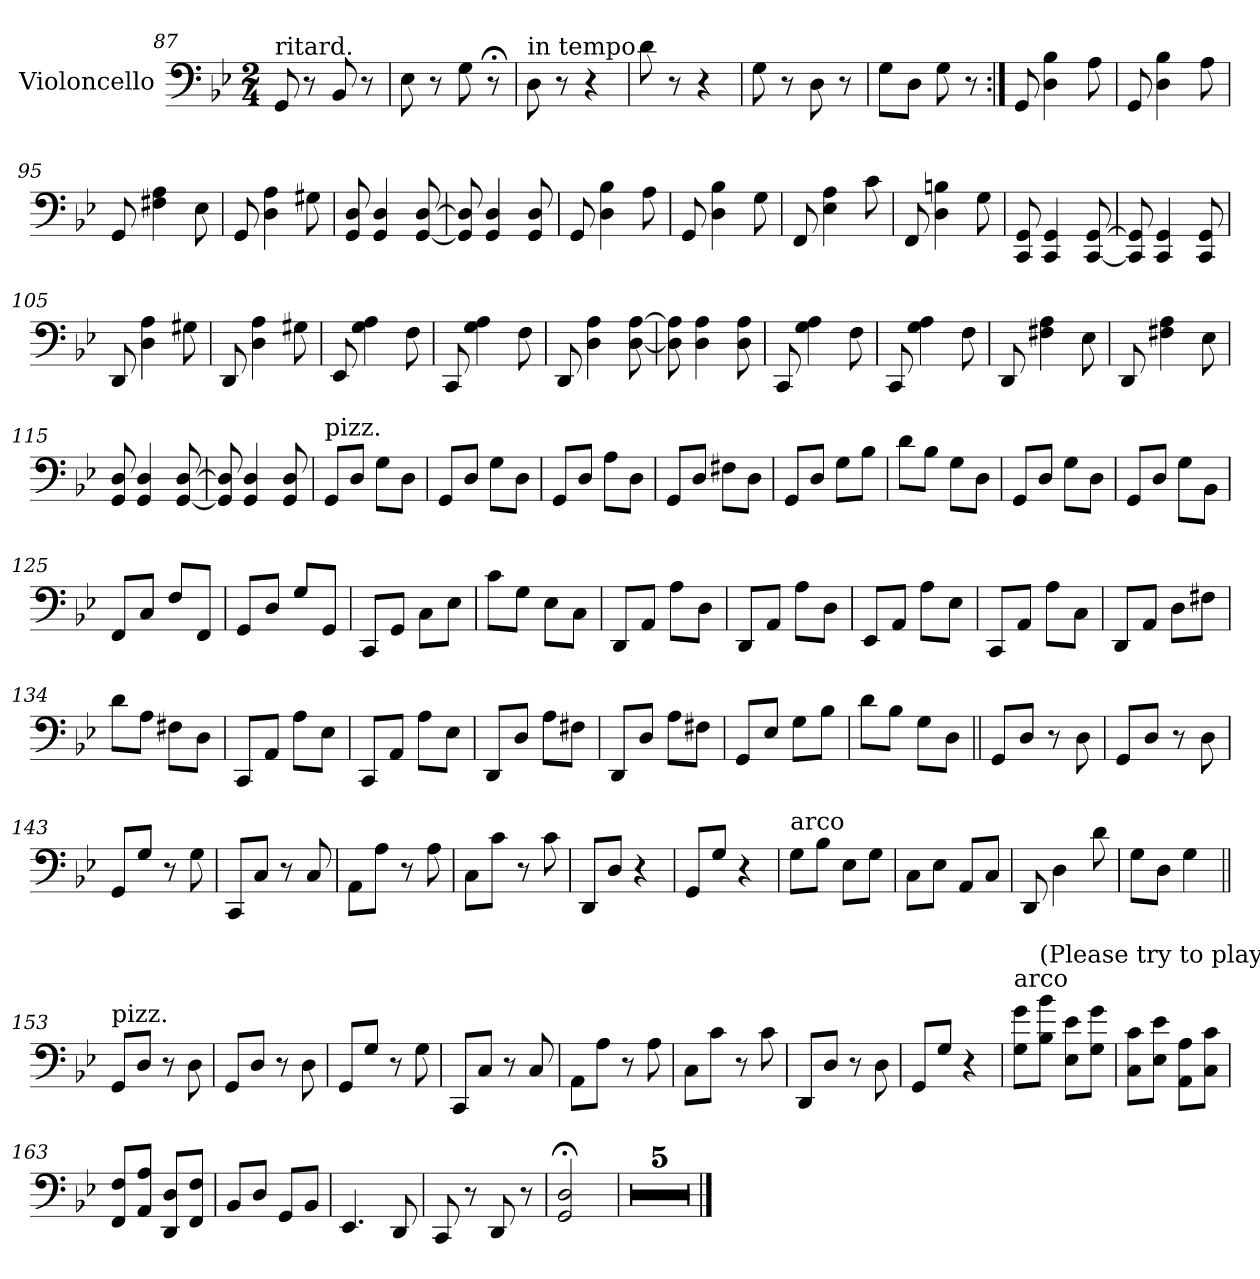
**kern
*part1
*staff1
*I"Violoncello
*I'Vc.
*clefF4
*k[b-e-]
*M2/4
=87
!LO:TX:a:t=ritard.
8GG/
8r
8BB-/
8r
!!LO:LB:g=z
=88
8E-\
8r
8G\
8r;<
=89
!LO:TX:a:t=in tempo
8D\
8r
4r
=90
8d\
8r
4r
=91
8G\
8r
8D\
8r
=92
8G\L
8D\J
8G\
8r
=93:|!
8GG/
4D\ 4B-\
8A\
=94
8GG/
4D\ 4B-\
8A\
=95
8GG/
4F#X\ 4A\
8E-\
=96
8GG/
4D\ 4A\
8G#X\
=97
8GG/ 8D/
4GG/ 4D/
[8GG/ [8D/
=98
8GG/] 8D/]
4GG/ 4D/
8GG/ 8D/
!!LO:LB:g=z
=99
8GG/
4D\ 4B-\
8A\
=100
8GG/
4D\ 4B-\
8G\
=101
8FF/
4E-\ 4A\
8c\
=102
8FF/
4D\ 4Bn\
8G\
=103
8CC/ 8GG/
4CC/ 4GG/
[8CC/ [8GG/
=104
8CC/] 8GG/]
4CC/ 4GG/
8CC/ 8GG/
=105
8DD/
4D\ 4A\
8G#X\
=106
8DD/
4D\ 4A\
8G#X\
=107
8EE-/
4G\ 4A\
8F\
=108
8CC/
4G\ 4A\
8F\
!!LO:PB:g=z
=109
8DD/
4D\ 4A\
[8D\ [8A\
=110
8D\] 8A\]
4D\ 4A\
8D\ 8A\
=111
8CC/
4G\ 4A\
8F\
=112
8CC/
4G\ 4A\
8F\
=113
8DD/
4F#X\ 4A\
8E-\
=114
8DD/
4F#X\ 4A\
8E-\
=115
8GG/ 8D/
4GG/ 4D/
[8GG/ [8D/
=116
8GG/] 8D/]
4GG/ 4D/
8GG/ 8D/
=117
!LO:TX:a:t=pizz.
8GG/L
8D/J
8G\L
8D\J
=118
8GG/L
8D/J
8G\L
8D\J
=119
8GG/L
8D/J
8A\L
8D\J
!!LO:LB:g=z
=120
8GG/L
8D/J
8F#X\L
8D\J
=121
8GG/L
8D/J
8G\L
8B-\J
=122
8d\L
8B-\J
8G\L
8D\J
=123
8GG/L
8D/J
8G\L
8D\J
=124
8GG/L
8D/J
8G\L
8BB-\J
=125
8FF/L
8C/J
8F/L
8FF/J
=126
8GG/L
8D/J
8G/L
8GG/J
=127
8CC/L
8GG/J
8C\L
8E-\J
=128
8c\L
8G\J
8E-\L
8C\J
=129
8DD/L
8AA/J
8A\L
8D\J
!!LO:LB:g=z
=130
8DD/L
8AA/J
8A\L
8D\J
=131
8EE-/L
8AA/J
8A\L
8E-\J
=132
8CC/L
8AA/J
8A\L
8C\J
=133
8DD/L
8AA/J
8D\L
8F#X\J
=134
8d\L
8A\J
8F#X\L
8D\J
=135
8CC/L
8AA/J
8A\L
8E-\J
=136
8CC/L
8AA/J
8A\L
8E-\J
=137
8DD/L
8D/J
8A\L
8F#X\J
=138
8DD/L
8D/J
8A\L
8F#X\J
=139
8GG/L
8E-/J
8G\L
8B-\J
!!LO:LB:g=z
=140
8d\L
8B-\J
8G\L
8D\J
=141||
8GG/L
8D/J
8r
8D\
=142
8GG/L
8D/J
8r
8D\
=143
8GG/L
8G/J
8r
8G\
=144
8CC/L
8C/J
8r
8C/
=145
8AA\L
8A\J
8r
8A\
=146
8C\L
8c\J
8r
8c\
=147
8DD/L
8D/J
4r
=148
8GG/L
8G/J
4r
=149
!LO:TX:a:t=arco
8G\L
8B-\J
8E-\L
8G\J
=150
8C\L
8E-\J
8AA/L
8C/J
!!LO:LB:g=z
=151
8DD/
4D\
8d\
=152
8G\L
8D\J
4G\
=153||
!LO:TX:a:t=pizz.
8GG/L
8D/J
8r
8D\
=154
8GG/L
8D/J
8r
8D\
=155
8GG/L
8G/J
8r
8G\
=156
8CC/L
8C/J
8r
8C/
=157
8AA\L
8A\J
8r
8A\
=158
8C\L
8c\J
8r
8c\
=159
8DD/L
8D/J
8r
8D\
=160
8GG/L
8G/J
4r
=161
!LO:TX:a:t=arco
8G\ 8g\L
!LO:TX:a:t=(Please try to play top, but if it's too uncomfortable, I wrote an octave down.)
8B-\ 8b-\J
8E-\ 8e-\L
8G\ 8g\J
!!LO:LB:g=z
=162
8C\ 8c\L
8E-\ 8e-\J
8AA\ 8A\L
8C\ 8c\J
=163
8FF/ 8F/L
8AA/ 8A/J
8DD/ 8D/L
8FF/ 8F/J
=164
8BB-/L
8D/J
8GG/L
8BB-/J
=165
4.EE-/
8DD/
=166
8CC/
8r
8DD/
8r
=167
2GG/;< 2D/;<
=168
2r
=169
2r
=170
2r
=171
2r
=172
2r
==
*-
